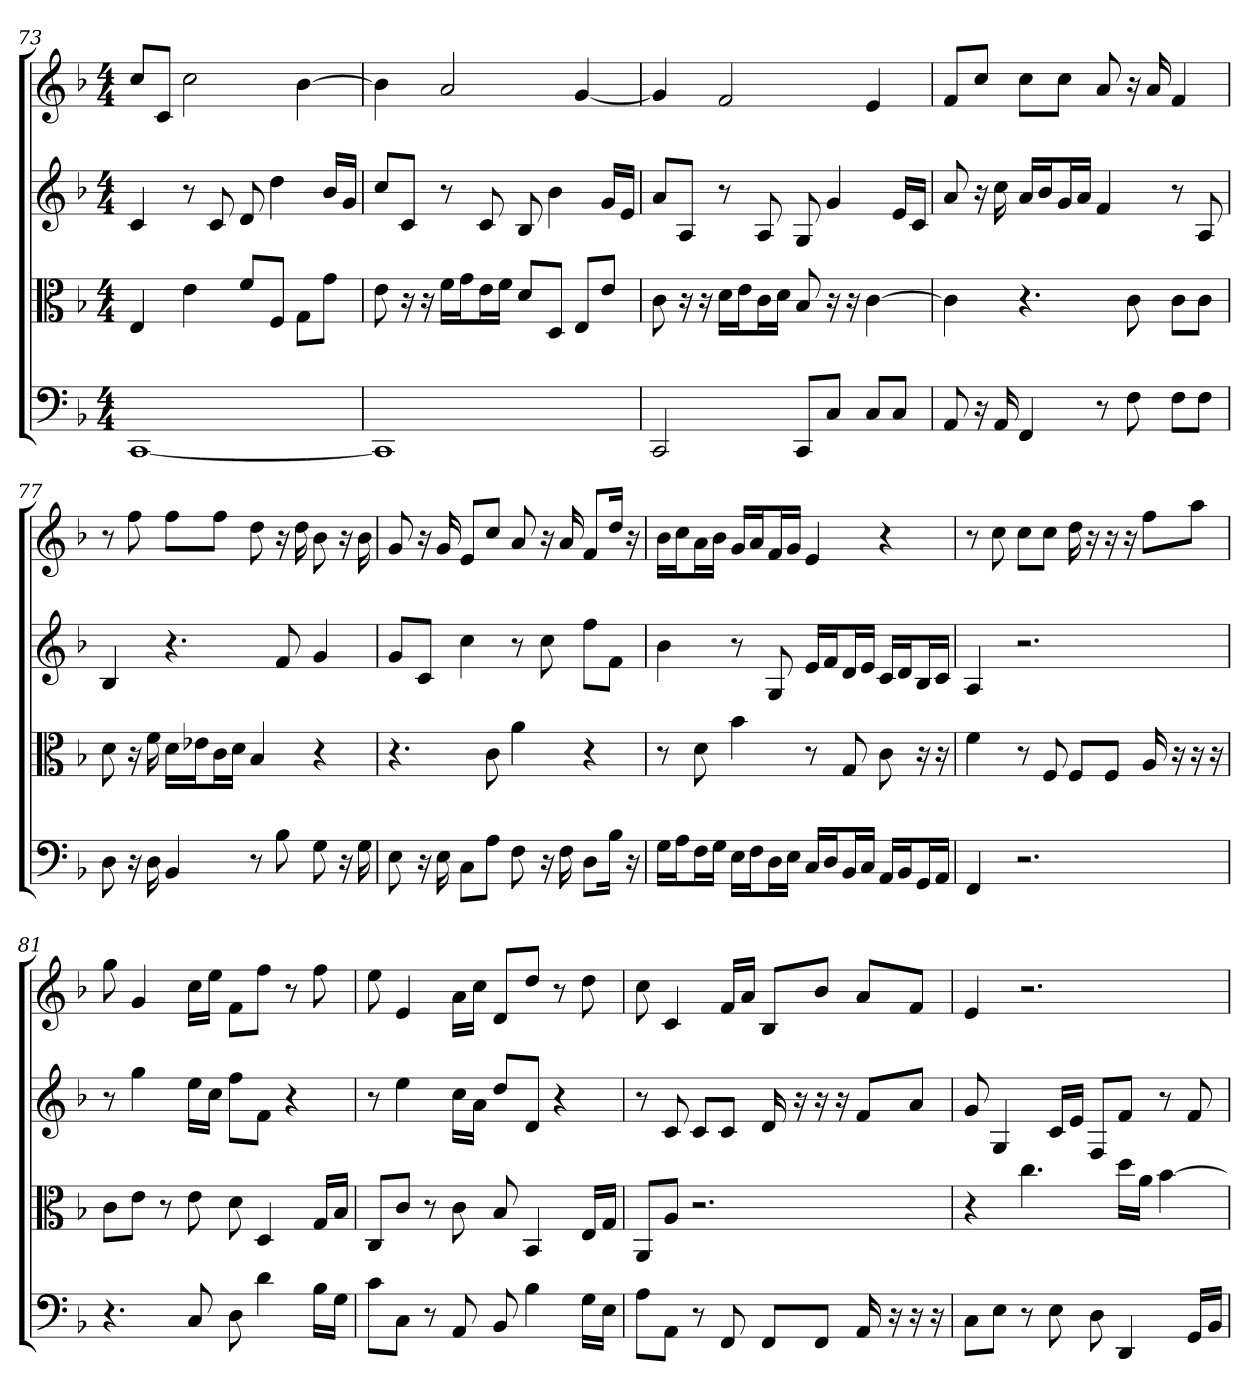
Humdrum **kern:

**kern	**kern	**kern	**kern
*part4	*part3	*part2	*part1
*staff4	*staff3	*staff2	*staff1
*clefF4	*clefC3	*clefG2	*clefG2
*k[b-]	*k[b-]	*k[b-]	*k[b-]
*F:	*F:	*F:	*F:
*M4/4	*M4/4	*M4/4	*M4/4
=73	=73	=73	=73
[1CC	4E	4c	8cc/L
.	.	.	8c/J
.	4e	8r	2cc
.	.	8c	.
.	8f/L	8d	.
.	8F/J	4dd	.
.	8G\L	.	[4b-
.	8g\J	16b-/LL	.
.	.	16g/JJ	.
=74	=74	=74	=74
1CC]	8e	8cc/L	4b-]
.	16r	8c/J	.
.	16r	.	.
.	16f\LL	8r	2a
.	16g\J	.	.
.	16e\L	8c	.
.	16f\JJ	.	.
.	8d/L	8B-	.
.	8D/J	4b-	.
.	8E/L	.	[4g
.	8e/J	16g/LL	.
.	.	16e/JJ	.
=75	=75	=75	=75
2CC	8c	8a/L	4g]
.	16r	8A/J	.
.	16r	.	.
.	16d\LL	8r	2f
.	16e\J	.	.
.	16c\L	8A	.
.	16d\JJ	.	.
8CC/L	8B-	8G	.
8C/J	16r	4g	.
.	16r	.	.
8C/L	[4c	.	4e
8C/J	.	16e/LL	.
.	.	16c/JJ	.
=76	=76	=76	=76
8AA	4c]	8a	8f/L
16r	.	16r	8cc/J
16AA	.	16cc	.
4FF	4.r	16a/LL	8cc\L
.	.	16b-/J	.
.	.	16g/L	8cc\J
.	.	16a/JJ	.
8r	.	4f	8a
8F	8c	.	16r
.	.	.	16a
8F\L	8c\L	8r	4f
8F\J	8c\J	8A	.
=77	=77	=77	=77
8D	8d	4B-	8r
16r	16r	.	8ff
16D	16f	.	.
4BB-	16d\LL	4.r	8ff\L
.	16e-X\J	.	.
.	16c\L	.	8ff\J
.	16d\JJ	.	.
8r	4B-	.	8dd
8B-	.	8f	16r
.	.	.	16dd
8G	4r	4g	8b-
16r	.	.	16r
16G	.	.	16b-
=78	=78	=78	=78
8E	4.r	8g/L	8g
16r	.	8c/J	16r
16E	.	.	16g
8C\L	.	4cc	8e/L
8A\J	8c	.	8cc/J
8F	4a	8r	8a
16r	.	8cc	16r
16F	.	.	16a
8D\L	4r	8ff\L	8f/L
16B-\Jk	.	8f\J	16dd/Jk
16r	.	.	16r
=79	=79	=79	=79
16G\LL	8r	4b-	16b-\LL
16A\J	.	.	16cc\J
16F\L	8d	.	16a\L
16G\JJ	.	.	16b-\JJ
16E\LL	4b-	8r	16g/LL
16F\J	.	.	16a/J
16D\L	.	8G	16f/L
16E\JJ	.	.	16g/JJ
16C/LL	8r	16e/LL	4e
16D/J	.	16f/J	.
16BB-/L	8G	16d/L	.
16C/JJ	.	16e/JJ	.
16AA/LL	8c	16c/LL	4r
16BB-/J	.	16d/J	.
16GG/L	16r	16B-/L	.
16AA/JJ	16r	16c/JJ	.
=80	=80	=80	=80
4FF	4f	4A	8r
.	.	.	8cc
2.r	8r	2.r	8cc\L
.	8F	.	8cc\J
.	8F/L	.	16dd
.	.	.	16r
.	8F/J	.	16r
.	.	.	16r
.	16A	.	8ff\L
.	16r	.	.
.	16r	.	8aa\J
.	16r	.	.
=81	=81	=81	=81
4.r	8c\L	8r	8gg
.	8e\J	4gg	4g
.	8r	.	.
8C	8e	16ee\LL	16cc\LL
.	.	16cc\JJ	16ee\JJ
8D	8d	8ff\L	8f\L
4d	4D	8f\J	8ff\J
.	.	4r	8r
16B-\LL	16G/LL	.	8ff
16G\JJ	16B-/JJ	.	.
=82	=82	=82	=82
8c\L	8C/L	8r	8ee
8C\J	8c/J	4ee	4e
8r	8r	.	.
8AA	8c	16cc\LL	16a\LL
.	.	16a\JJ	16cc\JJ
8BB-	8B-	8dd/L	8d/L
4B-	4BB-	8d/J	8dd/J
.	.	4r	8r
16G\LL	16E/LL	.	8dd
16E\JJ	16G/JJ	.	.
=83	=83	=83	=83
8A\L	8AA/L	8r	8cc
8AA\J	8A/J	8c	4c
8r	2.r	8c/L	.
8FF	.	8c/J	16f/LL
.	.	.	16a/JJ
8FF/L	.	16d	8B-/L
.	.	16r	.
8FF/J	.	16r	8b-/J
.	.	16r	.
16AA	.	8f/L	8a/L
16r	.	.	.
16r	.	8a/J	8f/J
16r	.	.	.
=84	=84	=84	=84
8C\L	4r	8g	4e
8E\J	.	4G	.
8r	4.cc	.	2.r
8E	.	16c/LL	.
.	.	16e/JJ	.
8D	.	8F/L	.
4DD	16dd\LL	8f/J	.
.	16a\JJ	.	.
.	[4b-	8r	.
16GG/LL	.	8f	.
16BB-/JJ	.	.	.
=	=	=	=
*-	*-	*-	*-
